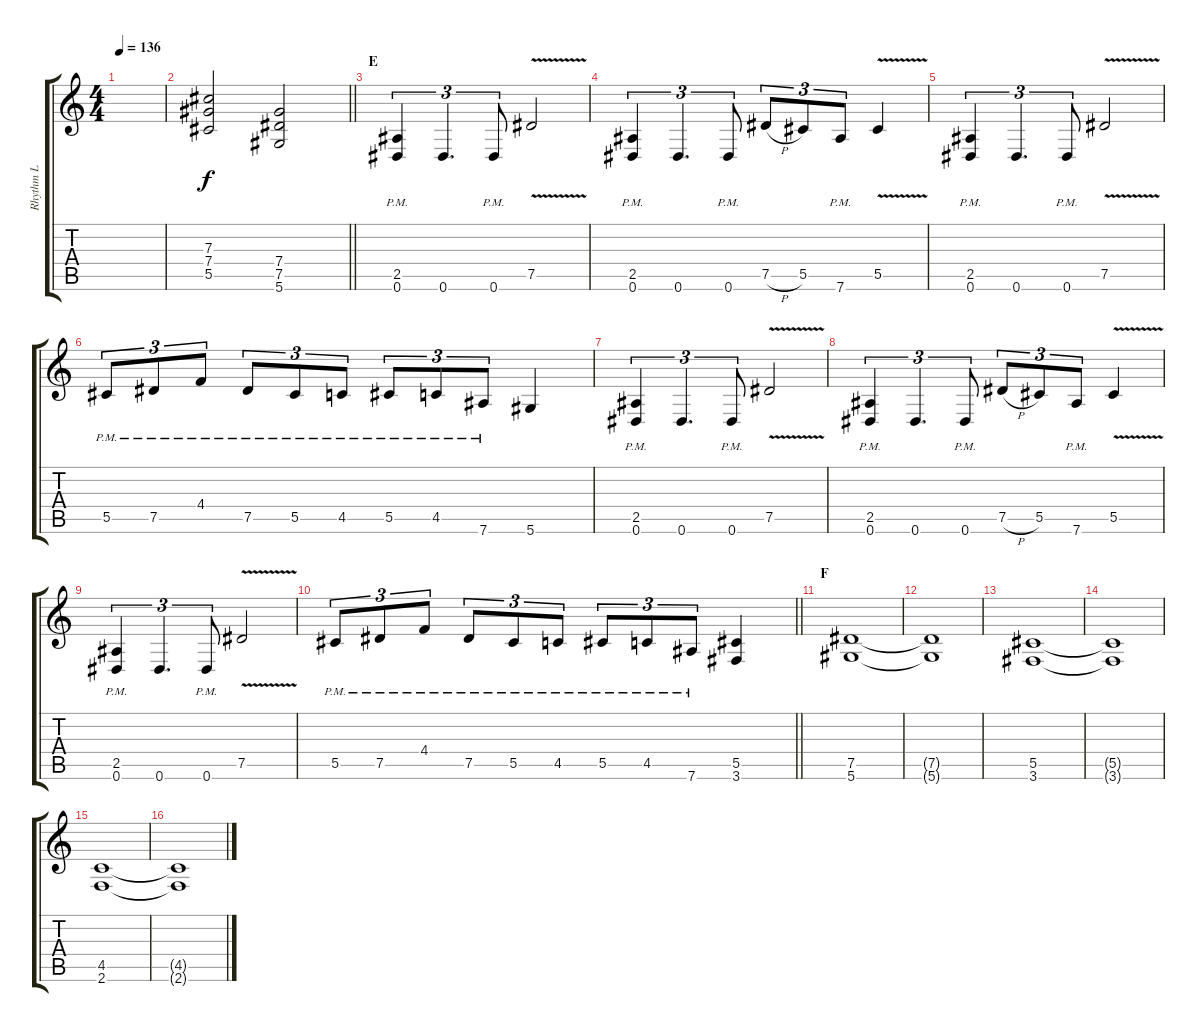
\track ("Rhythm L" "Rhythm L") {instrument distortionguitar}
\staff {score tabs}
\tuning (Eb4 Bb3 Gb3 Db3 Ab2 Eb2) {hide}
\ts (4 4)
\tempo 136
\clef g2
\ks c
|
\barLineRight lightlight
(7.3 7.4 5.5).2 (7.4 7.5 5.6).2 |
\section ("" "E")
(2.5{pm} 0.6{pm}).4{tu (3 2)} 0.6.4{d tu (3 2)} 0.6{pm}.8{tu (3 2)} 7.5{v}.2 |
(2.5{pm} 0.6{pm}).4{tu (3 2)} 0.6.4{d tu (3 2)} 0.6{pm}.8{tu (3 2)} 7.5{h}.8{tu (3 2)} 5.5.8{tu (3 2)} 7.6{pm}.8{tu (3 2)} 5.5{v}.4 |
(2.5{pm} 0.6{pm}).4{tu (3 2)} 0.6.4{d tu (3 2)} 0.6{pm}.8{tu (3 2)} 7.5{v}.2 |
5.5{pm}.8{tu (3 2)} 7.5{pm}.8{tu (3 2)} 4.4{pm}.8{tu (3 2)} 7.5{pm}.8{tu (3 2)} 5.5{pm}.8{tu (3 2)} 4.5{pm}.8{tu (3 2)} 5.5{pm}.8{tu (3 2)} 4.5{pm}.8{tu (3 2)} 7.6{pm}.8{tu (3 2)} 5.6.4 |
(2.5{pm} 0.6{pm}).4{tu (3 2)} 0.6.4{d tu (3 2)} 0.6{pm}.8{tu (3 2)} 7.5{v}.2 |
(2.5{pm} 0.6{pm}).4{tu (3 2)} 0.6.4{d tu (3 2)} 0.6{pm}.8{tu (3 2)} 7.5{h}.8{tu (3 2)} 5.5.8{tu (3 2)} 7.6{pm}.8{tu (3 2)} 5.5{v}.4 |
(2.5{pm} 0.6{pm}).4{tu (3 2)} 0.6.4{d tu (3 2)} 0.6{pm}.8{tu (3 2)} 7.5{v}.2 |
\barLineRight lightlight
5.5{pm}.8{tu (3 2)} 7.5{pm}.8{tu (3 2)} 4.4{pm}.8{tu (3 2)} 7.5{pm}.8{tu (3 2)} 5.5{pm}.8{tu (3 2)} 4.5{pm}.8{tu (3 2)} 5.5{pm}.8{tu (3 2)} 4.5{pm}.8{tu (3 2)} 7.6{pm}.8{tu (3 2)} (5.5 3.6).4 |
\section ("" "F")
(7.5 5.6).1 |
(7.5{t} 5.6{t}).1 |
(5.5 3.6).1 |
(5.5{t} 3.6{t}).1 |
(4.5 2.6).1 |
(4.5{t} 2.6{t}).1
